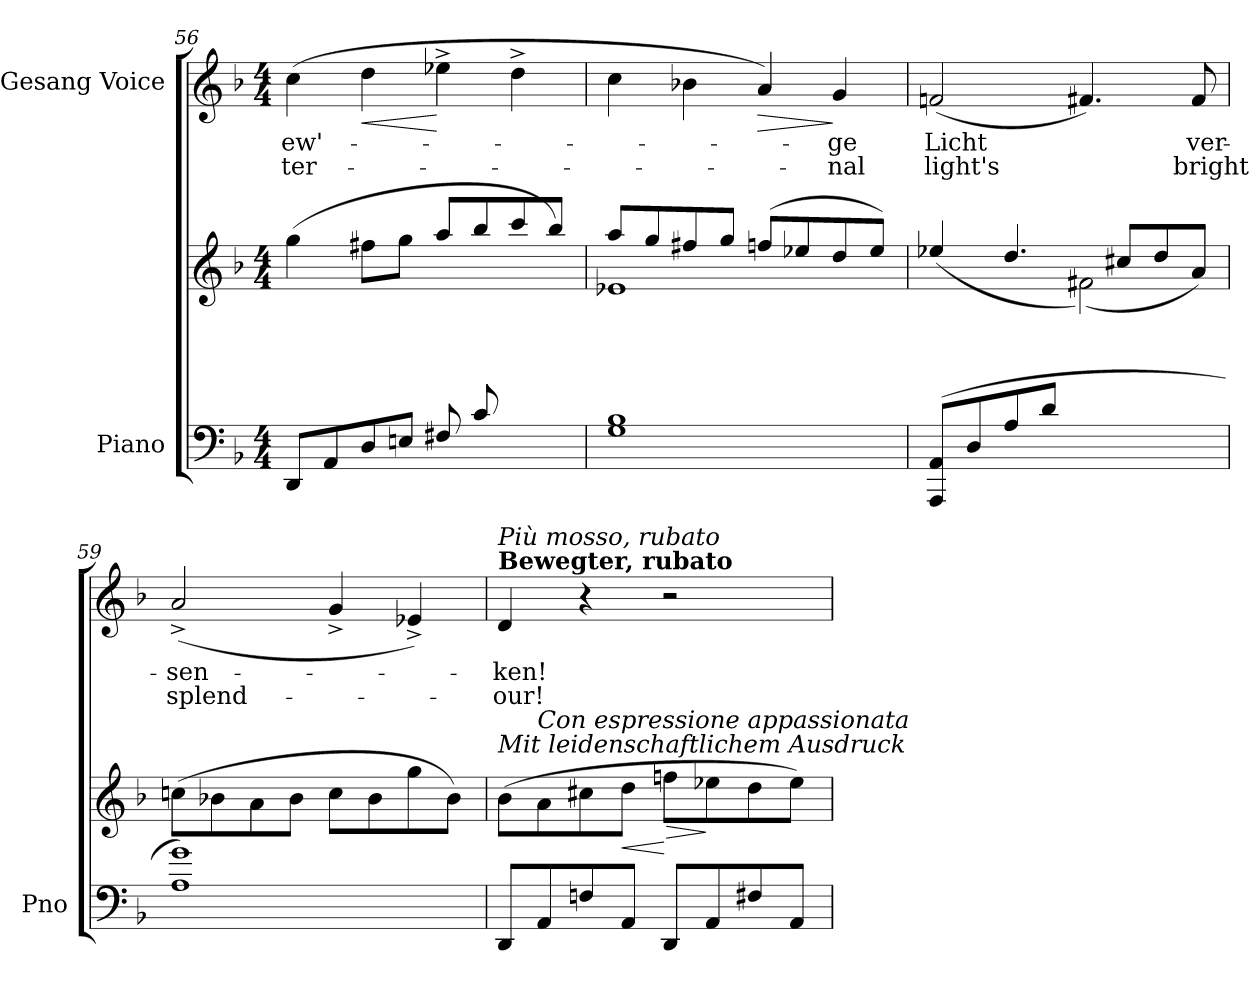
**kern	**kern	**dynam	**kern	**text	**text	**dynam
*part2	*part2	*part2	*part1	*part1	*part1	*part1
*staff3	*staff2	*staff2/3	*staff1	*staff1	*staff1	*staff1
*I"Piano	*	*	*I"Gesang Voice	*	*	*
*I'Pno	*	*	*	*	*	*
*clefF4	*clefG2	*	*clefG2	*	*	*
*k[b-]	*k[b-]	*	*k[b-]	*	*	*
*M4/4	*M4/4	*	*M4/4	*	*	*
=56	=56	=56	=56	=56	=56	=56
*	*^	*	*	*	*	*
!	!	!	!	!	!LO:LY:b	!LO:LY:b	!
(8DD/L	(4gg\	2.ryy	.	(4cc\	ew'-	-ter-	.
8AA/	.	.	.	.	.	.	.
!	!	!	!	!	!	!	!LO:HP:b
8D/	8ff#X\L	.	.	4dd\	.	.	<
8En/J	8gg\J	.	.	.	.	.	.
8F#X/L	8aa/L	.	.	4ee-X^\	.	.	[
8c/	8bb-/	.	.	.	.	.	.
4ryy	8ccc/	8e-X\	.	4dd^\	.	.	.
.	8bb-/J	8cc\J)	.	.	.	.	.
!!LO:LB:g=z
=57	=57	=57	=57	=57	=57	=57	=57
1G 1B-	8aa/L	1e-X	.	4cc\	.	.	.
.	8gg/	.	.	.	.	.	.
.	8ff#X/	.	.	4b-X\	.	.	.
.	8gg/J)	.	.	.	.	.	.
!	!	!	!	!	!	!	!LO:HP:b
.	(8ffn/L	.	.	4a/)	.	.	>
.	8ee-X/	.	.	.	.	.	.
!	!	!	!	!	!LO:LY:b	!LO:LY:b	!
.	8dd/	.	.	4g/	-ge	-nal	]
.	8ee-/J)	.	.	.	.	.	.
=58	=58	=58	=58	=58	=58	=58	=58
!	!	!	!	!	!LO:LY:b	!LO:LY:b	!
(8AAA/ 8AA/L	(>4ee-X/	2ryy	.	(2fn/	Licht	light's	.
8D/	.	.	.	.	.	.	.
8A/	4.dd/	.	.	.	.	.	.
8d/J	.	.	.	.	.	.	.
2ryy	.	(2f#X\)	.	4.f#X/)	.	.	.
.	8cc#X/L	.	.	.	.	.	.
.	8dd/	.	.	.	.	.	.
!	!	!	!	!	!LO:LY:b	!LO:LY:b	!
.	8a/J)	.	.	8f#/	ver-	bright	.
*	*v	*v	*	*	*	*	*
=59	=59	=59	=59	=59	=59	=59
!	!	!	!	!LO:LY:b	!LO:LY:b	!
1A 1g)	(8ccn\L	.	(2a^/	-sen-	splend-	.
.	8b-X\	.	.	.	.	.
.	8a\	.	.	.	.	.
.	8b-\J	.	.	.	.	.
.	8cc\L	.	4g^/	.	.	.
.	8b-\	.	.	.	.	.
.	8gg\	.	4e-X^/)	.	.	.
.	8b-\J)	.	.	.	.	.
=60	=60	=60	=60	=60	=60	=60
!	!	!	!LO:TX:a:B:t=Bewegter, rubato	!	!	!
!	!	!	!LO:TX:a:i:t=Più mosso, rubato	!	!	!
!	!LO:TX:a:i:t=Mit leidenschaftlichem Ausdruck	!	!	!	!	!
!	!	!	!	!LO:LY:b	!LO:LY:b	!
8DD/L	(8b-\L	.	4d/	-ken!	-our!	.
!	!LO:TX:a:i:t=Con espressione appassionata	!	!	!	!	!
8AA/	8a\	.	.	.	.	.
*	*	*	*MM70	*	*	*
8Fn/	8cc#X\	.	4r	.	.	.
!	!	!LO:HP:b	!	!	!	!
8AA/J	8dd\J	<	.	.	.	.
!	!	!LO:HP:n=1:b	!	!	!	!
8DD/L	8ffn\L	[ >	2r	.	.	.
8AA/	8ee-X\	]	.	.	.	.
8F#X/	8dd\	.	.	.	.	.
8AA/J	8ee-\J)	.	.	.	.	.
=	=	=	=	=	=	=
*-	*-	*-	*-	*-	*-	*-
